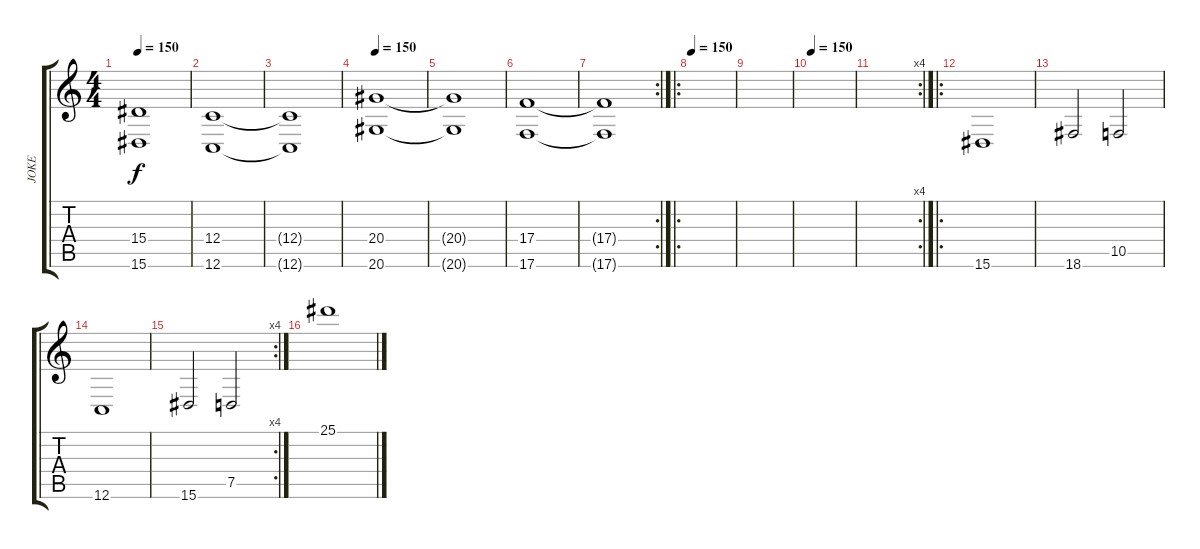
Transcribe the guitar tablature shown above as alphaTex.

\track ("JOKE" "JOKE") {instrument stringensemble1}
\staff {score tabs}
\tuning (D4 A3 F3 C3 G2 C2) {hide}
\ts (4 4)
\tempo 150
\clef g2
\ks c
(15.4{t} 15.6{t}).1{dy f} |
(12.4 12.6).1 |
(12.4{t} 12.6{t}).1 |
\tempo 150
(20.4 20.6).1 |
(20.4{t} 20.6{t}).1 |
(17.4 17.6).1 |
\rc 2
(17.4{t} 17.6{t}).1 |
\ro
\tempo 150
|
|
\tempo 150
|
\rc 4
|
\ro
15.6.1 |
18.6.2 10.5.2 |
12.6.1 |
\rc 4
15.6.2 7.5.2 |
25.1.1
